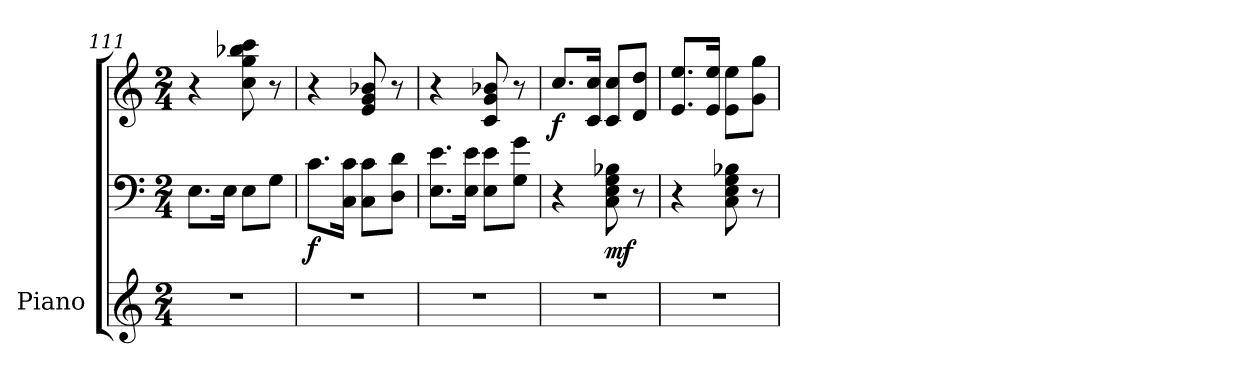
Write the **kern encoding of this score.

**kern	**kern	**kern	**dynam
*part1	*part1	*part1	*part1
*staff3	*staff2	*staff1	*staff1/2/3
*I"Piano	*	*	*
*I'Pno.	*	*	*
*clefG2	*clefF4	*clefG2	*
*k[]	*k[]	*k[]	*
*M2/4	*M2/4	*M2/4	*
=111	=111	=111	=111
2r	8.E\L	4r	.
.	16E\Jk	.	.
.	8E\L	8cc\ 8gg\ 8bb-X\ 8ccc\	.
.	8G\J	8r	.
!!LO:LB:g=z
=112	=112	=112	=112
!	!	!	!LO:DY:b=2
2r	8.c\L	4r	f
.	16C\ 16c\Jk	.	.
.	8C\ 8c\L	8e/ 8g/ 8b-X/	.
.	8D\ 8d\J	8r	.
=113	=113	=113	=113
2r	8.E\ 8.e\L	4r	.
.	16E\ 16e\Jk	.	.
.	8E\ 8e\L	8c/ 8g/ 8b-X/	.
.	8G\ 8g\J	8r	.
=114	=114	=114	=114
!	!	!	!LO:DY:b
2r	4r	8.cc/L	f
.	.	16c/ 16cc/Jk	.
!	!	!	!LO:DY:b=2
.	8C\ 8E\ 8G\ 8B-X\	8c/ 8cc/L	mf
.	8r	8d/ 8dd/J	.
=115	=115	=115	=115
2r	4r	8.e/ 8.ee/L	.
.	.	16e/ 16ee/Jk	.
.	8C\ 8E\ 8G\ 8B-X\	8e\ 8ee\L	.
.	8r	8g\ 8gg\J	.
=	=	=	=
*-	*-	*-	*-
